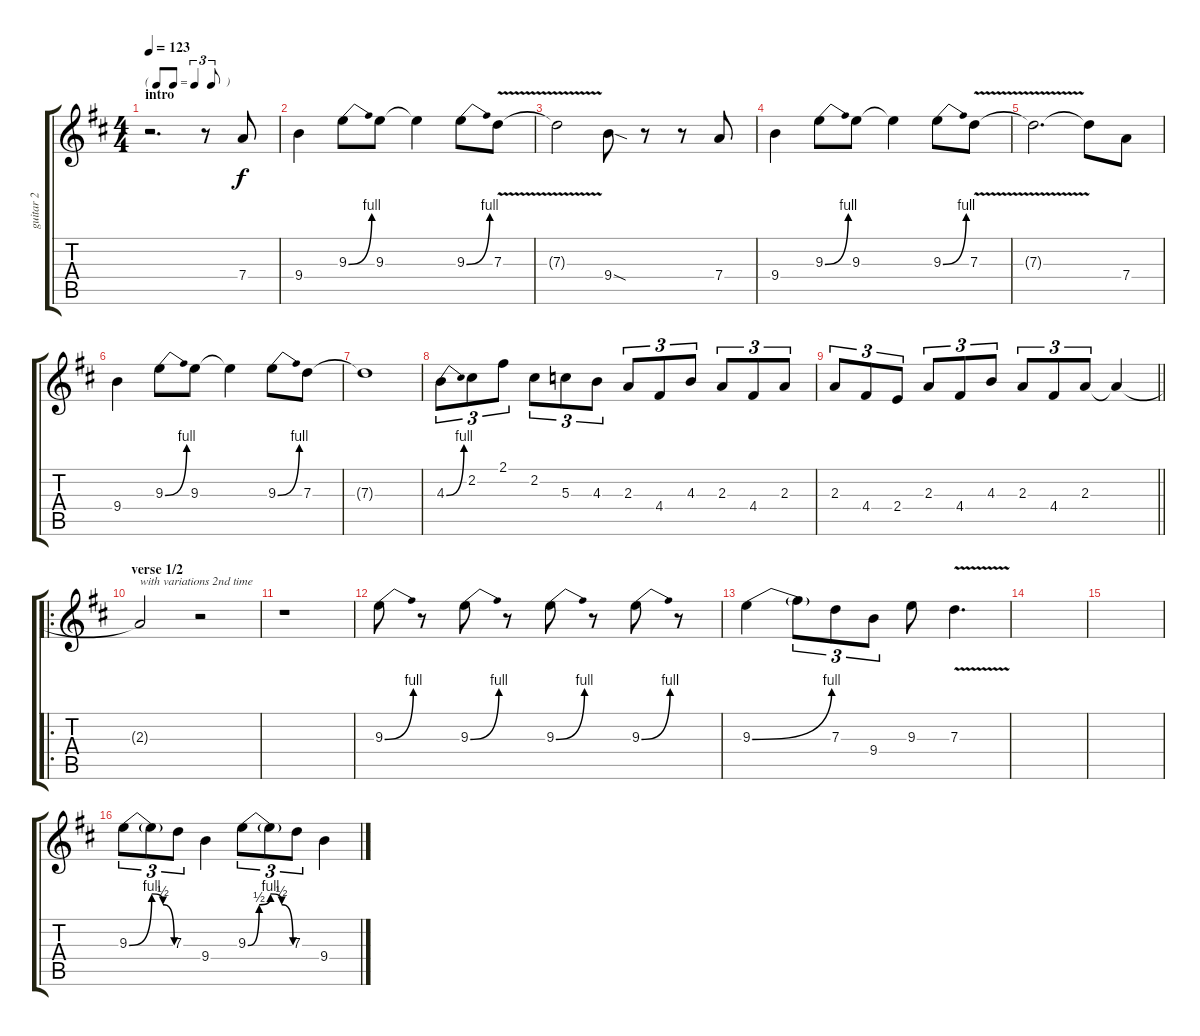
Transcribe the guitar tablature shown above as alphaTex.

\track ("guitar 2" "guitar 2") {instrument overdrivenguitar}
\staff {score tabs}
\tuning (E4 B3 G3 D3 A2 E2) {hide}
\ts (4 4)
\tf triplet8th
\section ("" "intro ")
\tempo 123
\clef g2
\ks d
r.2{d dy f volume 7 instrument overdrivenguitar} r.8 7.4.8 |
9.4.4 9.3{be (bend 0 0 60 4)}.8 9.3.8 9.3{t}.4 9.3{be (bend 0 0 60 4)}.8 7.3{v}.8 |
7.3{t}.2 9.4{sod}.8 r.8 r.8 7.4.8 |
9.4.4 9.3{be (bend 0 0 60 4)}.8 9.3.8 9.3{t}.4 9.3{be (bend 0 0 60 4)}.8 7.3{v}.8 |
7.3{t}.2{d} 7.3{t}.8 7.4.8 |
9.4.4 9.3{be (bend 0 0 60 4)}.8 9.3.8 9.3{t}.4 9.3{be (bend 0 0 60 4)}.8 7.3.8 |
7.3{t}.1 |
4.3{be (bend 0 0 60 4)}.8{tu (3 2) volume 10} 2.2.8{tu (3 2)} 2.1.8{tu (3 2)} 2.2.8{tu (3 2)} 5.3.8{tu (3 2)} 4.3.8{tu (3 2)} 2.3.8{tu (3 2)} 4.4.8{tu (3 2)} 4.3.8{tu (3 2)} 2.3.8{tu (3 2)} 4.4.8{tu (3 2)} 2.3.8{tu (3 2)} |
\barLineRight lightlight
2.3.8{tu (3 2)} 4.4.8{tu (3 2)} 2.4.8{tu (3 2)} 2.3.8{tu (3 2)} 4.4.8{tu (3 2)} 4.3.8{tu (3 2)} 2.3.8{tu (3 2)} 4.4.8{tu (3 2)} 2.3.8{tu (3 2)} 2.3{t}.4 |
\ro
\section ("" "verse 1/2")
2.3{t}.2{txt "with variations 2nd time"} r.2 |
r.1 |
9.3{be (bend 0 0 60 4)}.8 r.8 9.3{be (bend 0 0 60 4)}.8 r.8 9.3{be (bend 0 0 60 4)}.8 r.8 9.3{be (bend 0 0 60 4)}.8 r.8 |
9.3{be (bend 0 0 60 4)}.4 9.3{t}.8{tu (3 2)} 7.3.8{tu (3 2)} 9.4.8{tu (3 2)} 9.3.8 7.3{v}.4{d} |
|
|
9.3{be (custom 0 0 30 4 45 2 60 0)}.8{tu (3 2)} 9.3{t}.8{tu (3 2)} 7.3.8{tu (3 2)} 9.4.4 9.3{be (custom 0 0 15 2 30 4 45 2 60 0)}.8{tu (3 2)} 9.3{t}.8{tu (3 2)} 7.3.8{tu (3 2)} 9.4.4
